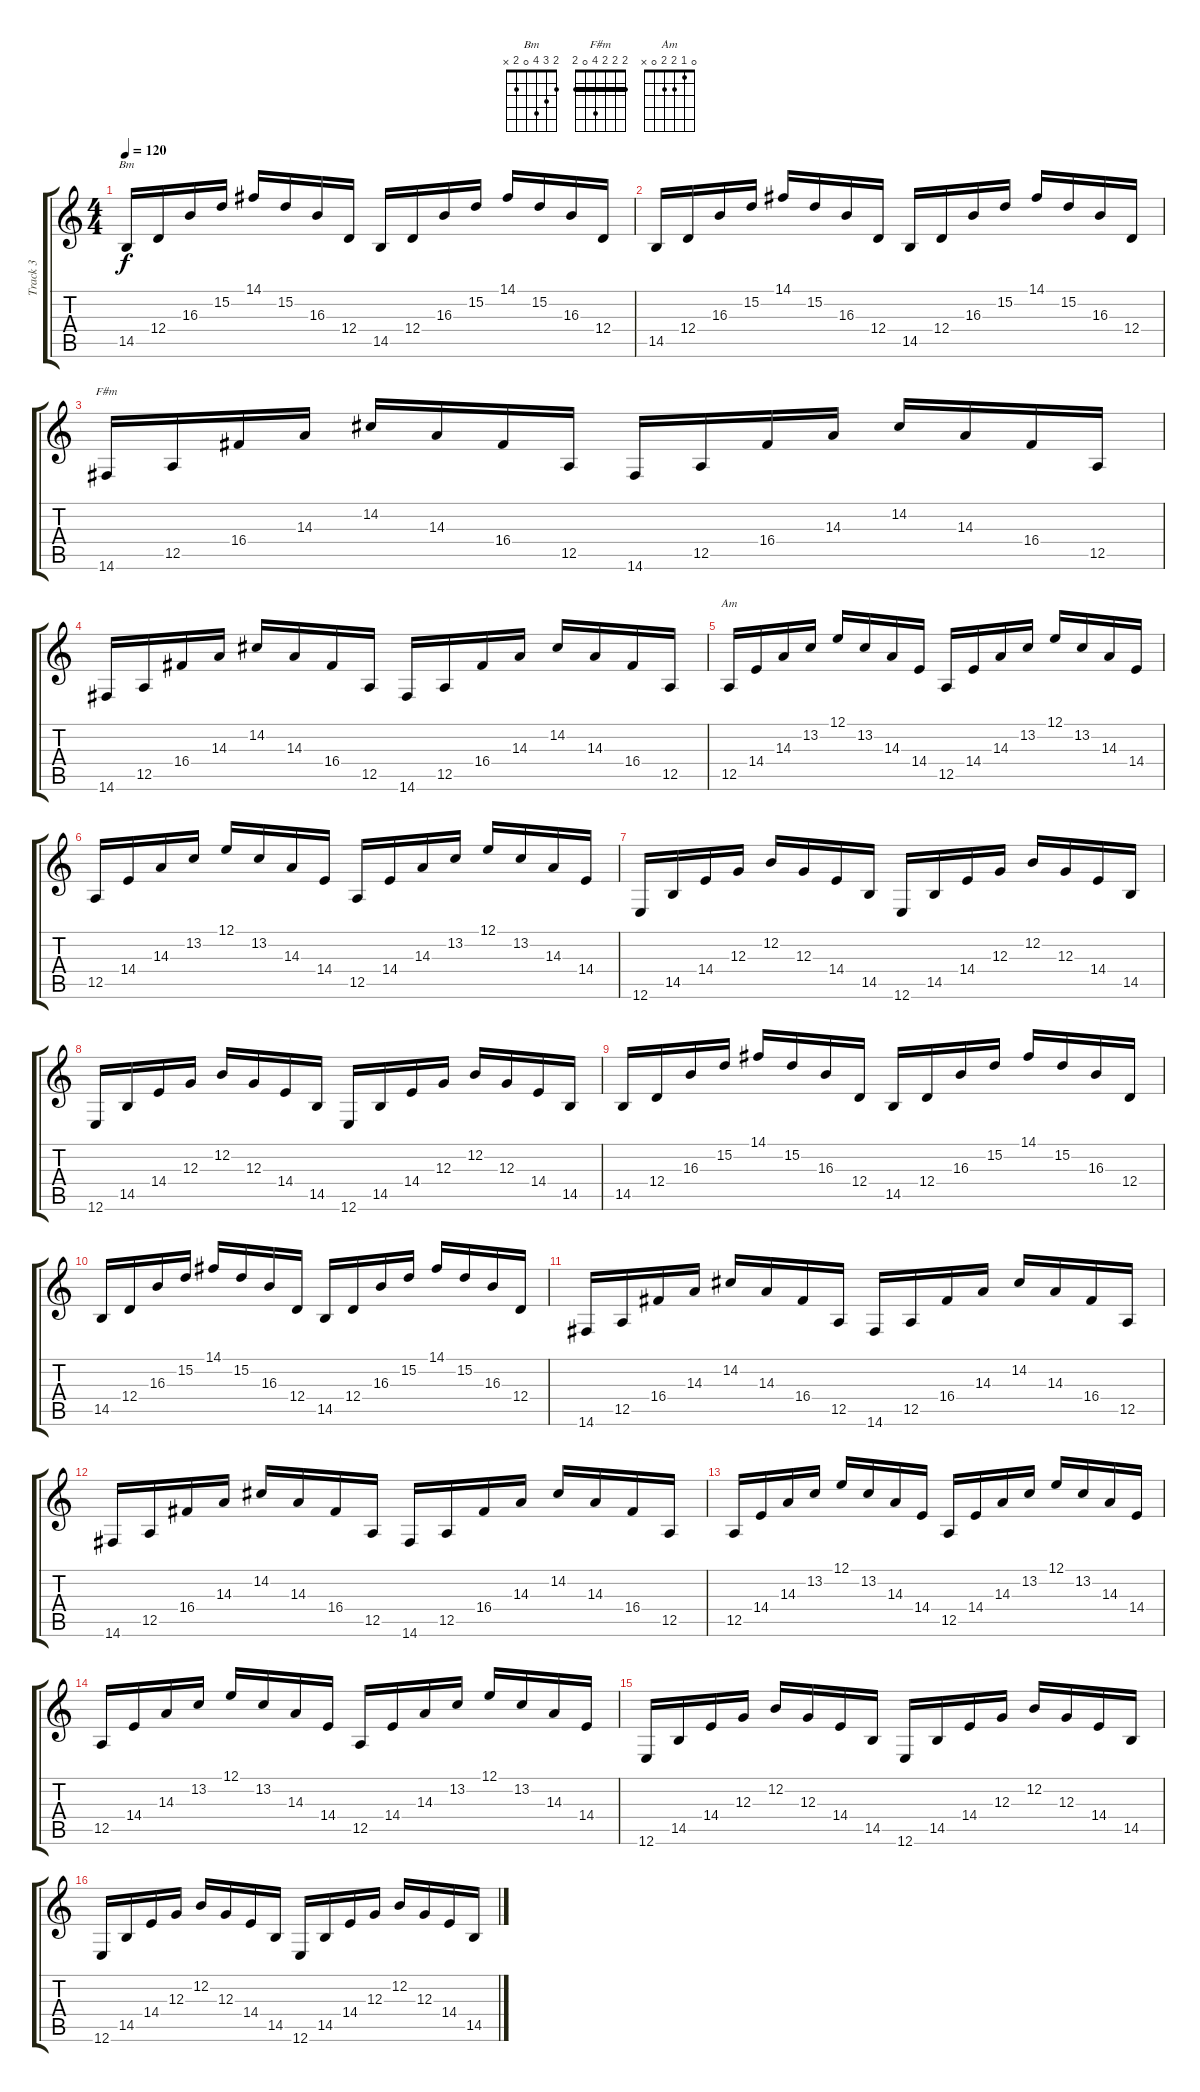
\track ("Track 3" "Track 3") {instrument synthstrings2}
\staff {score tabs}
\tuning (E4 B3 G3 D3 A2 E2) {hide}
\chord ("Bm" 2 3 4 0 2 x)
\chord ("F#m" 2 2 2 4 0 2) {barre 2}
\chord ("Am" 0 1 2 2 0 x)
\ts (4 4)
\tempo 120
\clef g2
\ks c
14.5.16{ch "Bm" dy f} 12.4.16 16.3.16 15.2.16 14.1.16 15.2.16 16.3.16 12.4.16 14.5.16 12.4.16 16.3.16 15.2.16 14.1.16 15.2.16 16.3.16 12.4.16 |
14.5.16 12.4.16 16.3.16 15.2.16 14.1.16 15.2.16 16.3.16 12.4.16 14.5.16 12.4.16 16.3.16 15.2.16 14.1.16 15.2.16 16.3.16 12.4.16 |
14.6.16{ch "F#m"} 12.5.16 16.4.16 14.3.16 14.2.16 14.3.16 16.4.16 12.5.16 14.6.16 12.5.16 16.4.16 14.3.16 14.2.16 14.3.16 16.4.16 12.5.16 |
14.6.16 12.5.16 16.4.16 14.3.16 14.2.16 14.3.16 16.4.16 12.5.16 14.6.16 12.5.16 16.4.16 14.3.16 14.2.16 14.3.16 16.4.16 12.5.16 |
12.5.16{ch "Am"} 14.4.16 14.3.16 13.2.16 12.1.16 13.2.16 14.3.16 14.4.16 12.5.16 14.4.16 14.3.16 13.2.16 12.1.16 13.2.16 14.3.16 14.4.16 |
12.5.16 14.4.16 14.3.16 13.2.16 12.1.16 13.2.16 14.3.16 14.4.16 12.5.16 14.4.16 14.3.16 13.2.16 12.1.16 13.2.16 14.3.16 14.4.16 |
12.6.16 14.5.16 14.4.16 12.3.16 12.2.16 12.3.16 14.4.16 14.5.16 12.6.16 14.5.16 14.4.16 12.3.16 12.2.16 12.3.16 14.4.16 14.5.16 |
12.6.16 14.5.16 14.4.16 12.3.16 12.2.16 12.3.16 14.4.16 14.5.16 12.6.16 14.5.16 14.4.16 12.3.16 12.2.16 12.3.16 14.4.16 14.5.16 |
14.5.16 12.4.16 16.3.16 15.2.16 14.1.16 15.2.16 16.3.16 12.4.16 14.5.16 12.4.16 16.3.16 15.2.16 14.1.16 15.2.16 16.3.16 12.4.16 |
14.5.16 12.4.16 16.3.16 15.2.16 14.1.16 15.2.16 16.3.16 12.4.16 14.5.16 12.4.16 16.3.16 15.2.16 14.1.16 15.2.16 16.3.16 12.4.16 |
14.6.16 12.5.16 16.4.16 14.3.16 14.2.16 14.3.16 16.4.16 12.5.16 14.6.16 12.5.16 16.4.16 14.3.16 14.2.16 14.3.16 16.4.16 12.5.16 |
14.6.16 12.5.16 16.4.16 14.3.16 14.2.16 14.3.16 16.4.16 12.5.16 14.6.16 12.5.16 16.4.16 14.3.16 14.2.16 14.3.16 16.4.16 12.5.16 |
12.5.16 14.4.16 14.3.16 13.2.16 12.1.16 13.2.16 14.3.16 14.4.16 12.5.16 14.4.16 14.3.16 13.2.16 12.1.16 13.2.16 14.3.16 14.4.16 |
12.5.16 14.4.16 14.3.16 13.2.16 12.1.16 13.2.16 14.3.16 14.4.16 12.5.16 14.4.16 14.3.16 13.2.16 12.1.16 13.2.16 14.3.16 14.4.16 |
12.6.16 14.5.16 14.4.16 12.3.16 12.2.16 12.3.16 14.4.16 14.5.16 12.6.16 14.5.16 14.4.16 12.3.16 12.2.16 12.3.16 14.4.16 14.5.16 |
12.6.16 14.5.16 14.4.16 12.3.16 12.2.16 12.3.16 14.4.16 14.5.16 12.6.16 14.5.16 14.4.16 12.3.16 12.2.16 12.3.16 14.4.16 14.5.16
